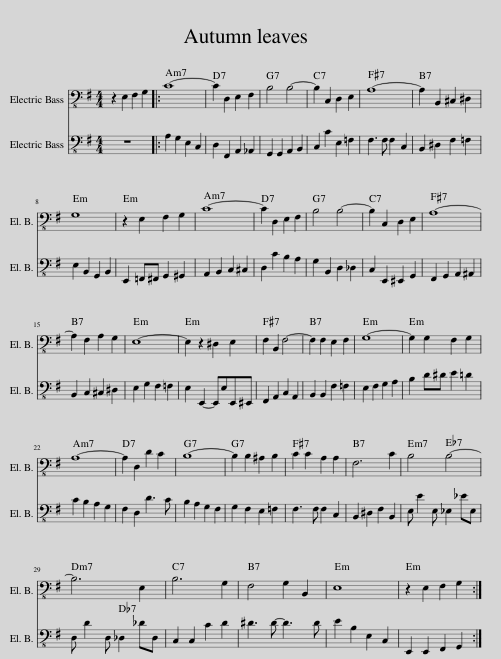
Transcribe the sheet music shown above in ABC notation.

X:1
%%score 1 2
L:1/8
M:4/4
I:linebreak $
K:G
V:1 bass-8
V:2 bass-8
V:1
 z2 E,2 F,2 G,2 |: C8- | C2 D,2 E,2 F,2 | B,4 B,4- | B,2 C,2 D,2 E,2 | %5
 A,8- | A,2 B,,2 ^C,2 ^D,2 |$ G,8 | z2 E,2 F,2 G,2 | C8- | %10
 C2 D,2 E,2 F,2 | B,4 B,4- | B,2 C,2 D,2 E,2 | A,8- |$ A,2 F,2 A,2 G,2 | %15
 E,8- | E,2 z2 ^D,2 E,2 | F,2 B,,2 F,4- | F,2 F,2 E,2 F,2 | G,8- | %20
 G,2 G,2 F,2 G,2 |$ A,8- | A,2 D,2 D2 C2 | B,8- | B,2 B,2 ^A,2 B,2 | %25
 C2 C2 A,2 A,2 | F,6 C2 | B,4 B,4- |$ B,6 E,2 | B,6 G,2 | %30
 F,4 G,2 B,,2 | E,8 | z2 E,2 F,2 G,2 :| %33
V:2
 z8 |: A,2 G,2 E,2 C,2 | D,2 F,,2 A,,2 _A,,2 | G,,2 G,,2 A,,2 B,,2 | C,2 C2 E,2 =F,2 | %5
 F,3 F, F,2 C,2 | B,,2 ^D,2 F,2 =F,2 |$ E,2 B,,2 G,,2 B,,2 | E,,2 =F,,^F,, G,,2 ^G,,2 | A,,2 B,,2 C,2 ^C,2 | %10
 D,2 C2 B,2 A,2 | G,2 B,,2 D,2 _D,2 | C,2 E,,2 ^E,,2 G,,2 | F,,2 G,,2 A,,2 ^A,,2 |$ B,,2 C,2 ^C,2 ^D,2 | %15
 E,2 G,2 F,2 =F,2 | E,2 E,,2- E,,E,E,,^E,, | F,,2 A,,2 C,2 A,,2 | B,,2 B,,2 F,2 =F,2 | E,2 F,2 G,2 A,2 | %20
 B,2 D^D E2 =D2 |$ C2 B,2 A,2 G,2 | F,2 D,2 D3 C | B,2 A,2 G,2 F,2 | G,2 F,2 E,2 =F,2 | %25
 F,3 F, F,2 C,2 | B,,2 ^D,2 F,2 B,,2 | E, E2 E, _E,2 _EE, |$ D, D2 D, _D,2 _DD, | C,2 C,2 C2 D2 | %30
 ^D3 D- D3 D | E2 B,2 E,2 C,2 | E,,2 E,,2 F,,2 G,,2 :| %33
